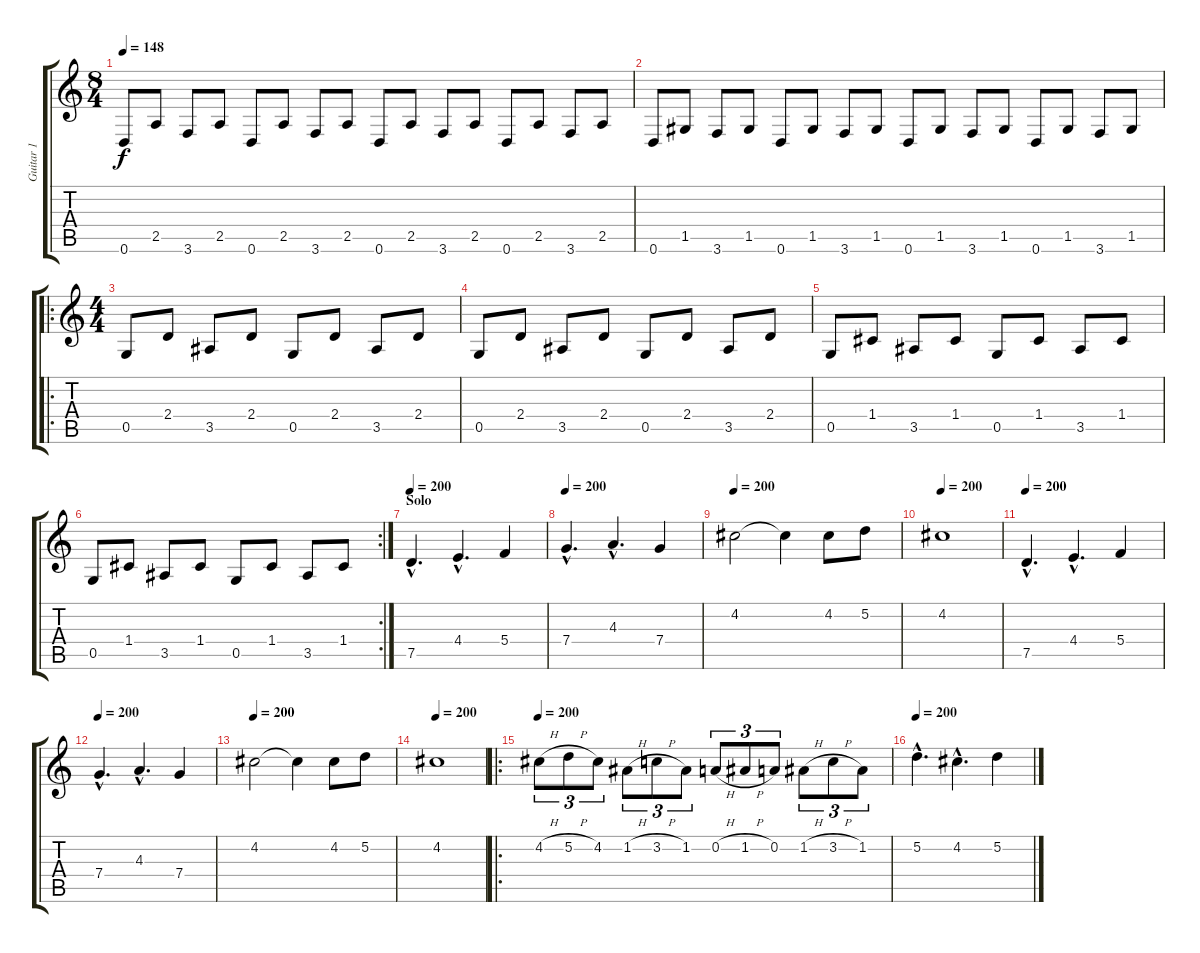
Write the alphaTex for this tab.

\track ("Guitar 1" "Guitar 1") {instrument distortionguitar}
\staff {score tabs}
\tuning (D4 A3 F3 C3 G2 D2) {hide}
\ts (8 4)
\tempo 148
\clef g2
\ks c
0.6.8{dy f} 2.5.8 3.6.8 2.5.8 0.6.8 2.5.8 3.6.8 2.5.8 0.6.8 2.5.8 3.6.8 2.5.8 0.6.8 2.5.8 3.6.8 2.5.8 |
0.6.8 1.5.8 3.6.8 1.5.8 0.6.8 1.5.8 3.6.8 1.5.8 0.6.8 1.5.8 3.6.8 1.5.8 0.6.8 1.5.8 3.6.8 1.5.8 |
\ro
\ts (4 4)
0.5.8 2.4.8 3.5.8 2.4.8 0.5.8 2.4.8 3.5.8 2.4.8 |
0.5.8 2.4.8 3.5.8 2.4.8 0.5.8 2.4.8 3.5.8 2.4.8 |
0.5.8 1.4.8 3.5.8 1.4.8 0.5.8 1.4.8 3.5.8 1.4.8 |
\rc 2
0.5.8 1.4.8 3.5.8 1.4.8 0.5.8 1.4.8 3.5.8 1.4.8 |
\section ("" "Solo")
\tempo 200
7.5{hac}.4{d} 4.4{hac}.4{d} 5.4.4 |
\tempo 200
7.4{hac}.4{d} 4.3{hac}.4{d} 7.4.4 |
\tempo 200
4.2.2 4.2{t}.4 4.2.8 5.2.8 |
\tempo 200
4.2.1 |
\tempo 200
7.5{hac}.4{d} 4.4{hac}.4{d} 5.4.4 |
\tempo 200
7.4{hac}.4{d} 4.3{hac}.4{d} 7.4.4 |
\tempo 200
4.2.2 4.2{t}.4 4.2.8 5.2.8 |
\tempo 200
4.2.1 |
\ro
\tempo 200
4.2{h}.8{tu (3 2)} 5.2{h}.8{tu (3 2)} 4.2.8{tu (3 2)} 1.2{h}.8{tu (3 2)} 3.2{h}.8{tu (3 2)} 1.2.8{tu (3 2)} 0.2{h}.8{tu (3 2)} 1.2{h}.8{tu (3 2)} 0.2.8{tu (3 2)} 1.2{h}.8{tu (3 2)} 3.2{h}.8{tu (3 2)} 1.2.8{tu (3 2)} |
\tempo 200
5.2{hac}.4{d} 4.2{hac}.4{d} 5.2.4
